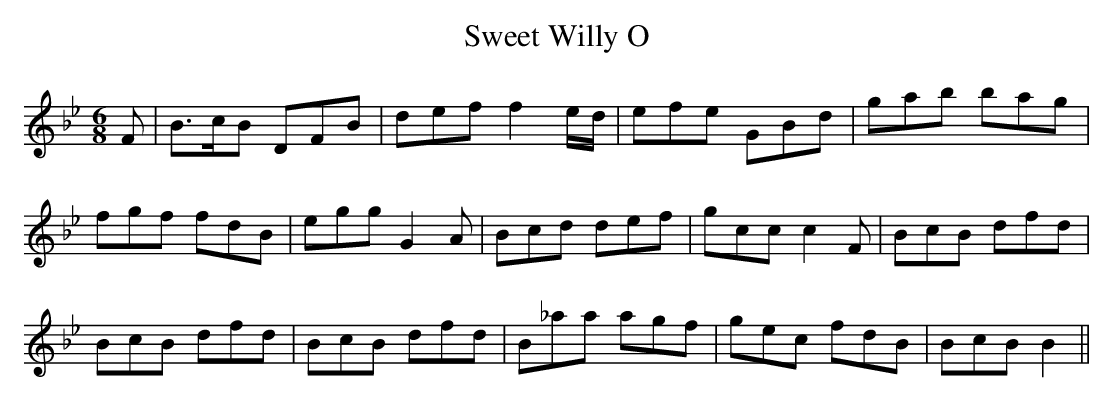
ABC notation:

X:1
T:Sweet Willy O
M:6/8
L:1/8
K:Bb
F|B>cB DFB|def f2 e/d/|efe GBd|gab bag|
fgf fdB|egg G2A|Bcd def|gcc c2F|BcB dfd|
BcB dfd|BcB dfd|B_aa agf|gec fdB|BcB B2||
